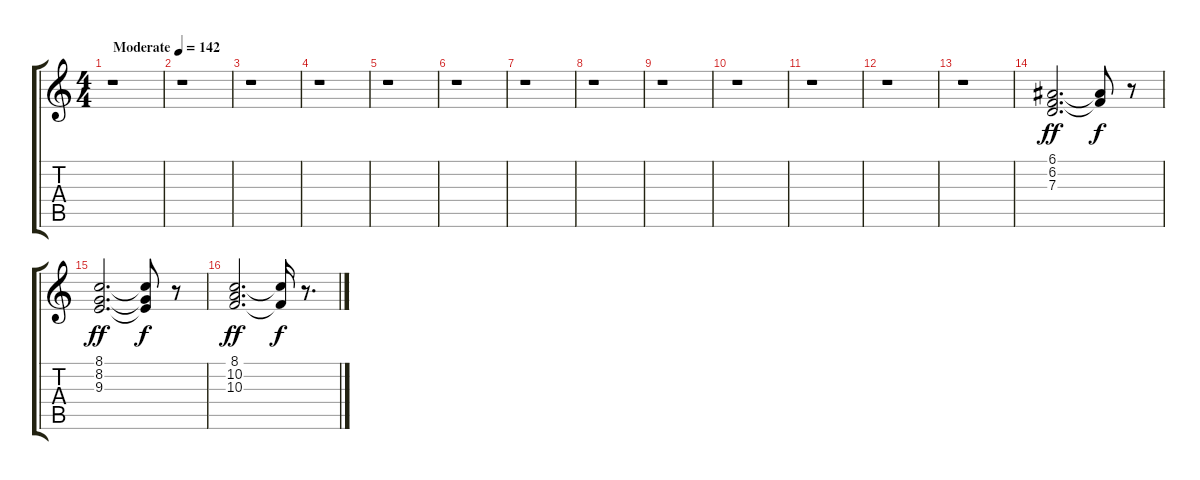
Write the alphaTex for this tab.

\track "" {instrument harpsichord}
\staff {score tabs}
\tuning (E4 B3 G3 D3 A2 E2) {hide}
\ts (4 4)
\tempo (142 "Moderate")
\clef g2
\ks c
r.1{dy ff instrument harpsichord} |
r.1 |
r.1 |
r.1 |
r.1 |
r.1 |
r.1 |
r.1 |
r.1 |
r.1 |
r.1 |
r.1 |
r.1 |
(6.1 6.2 7.3).2{d} (6.1{t} 6.2{t}).8{dy f} r.8 |
(8.1 8.2 9.3).2{d dy ff} (8.1{t} 8.2{t} 9.3{t}).8{dy f} r.8 |
(8.1 10.2 10.3).2{d dy ff} (8.1{t} 10.3{t}).16{dy f} r.8{d}
